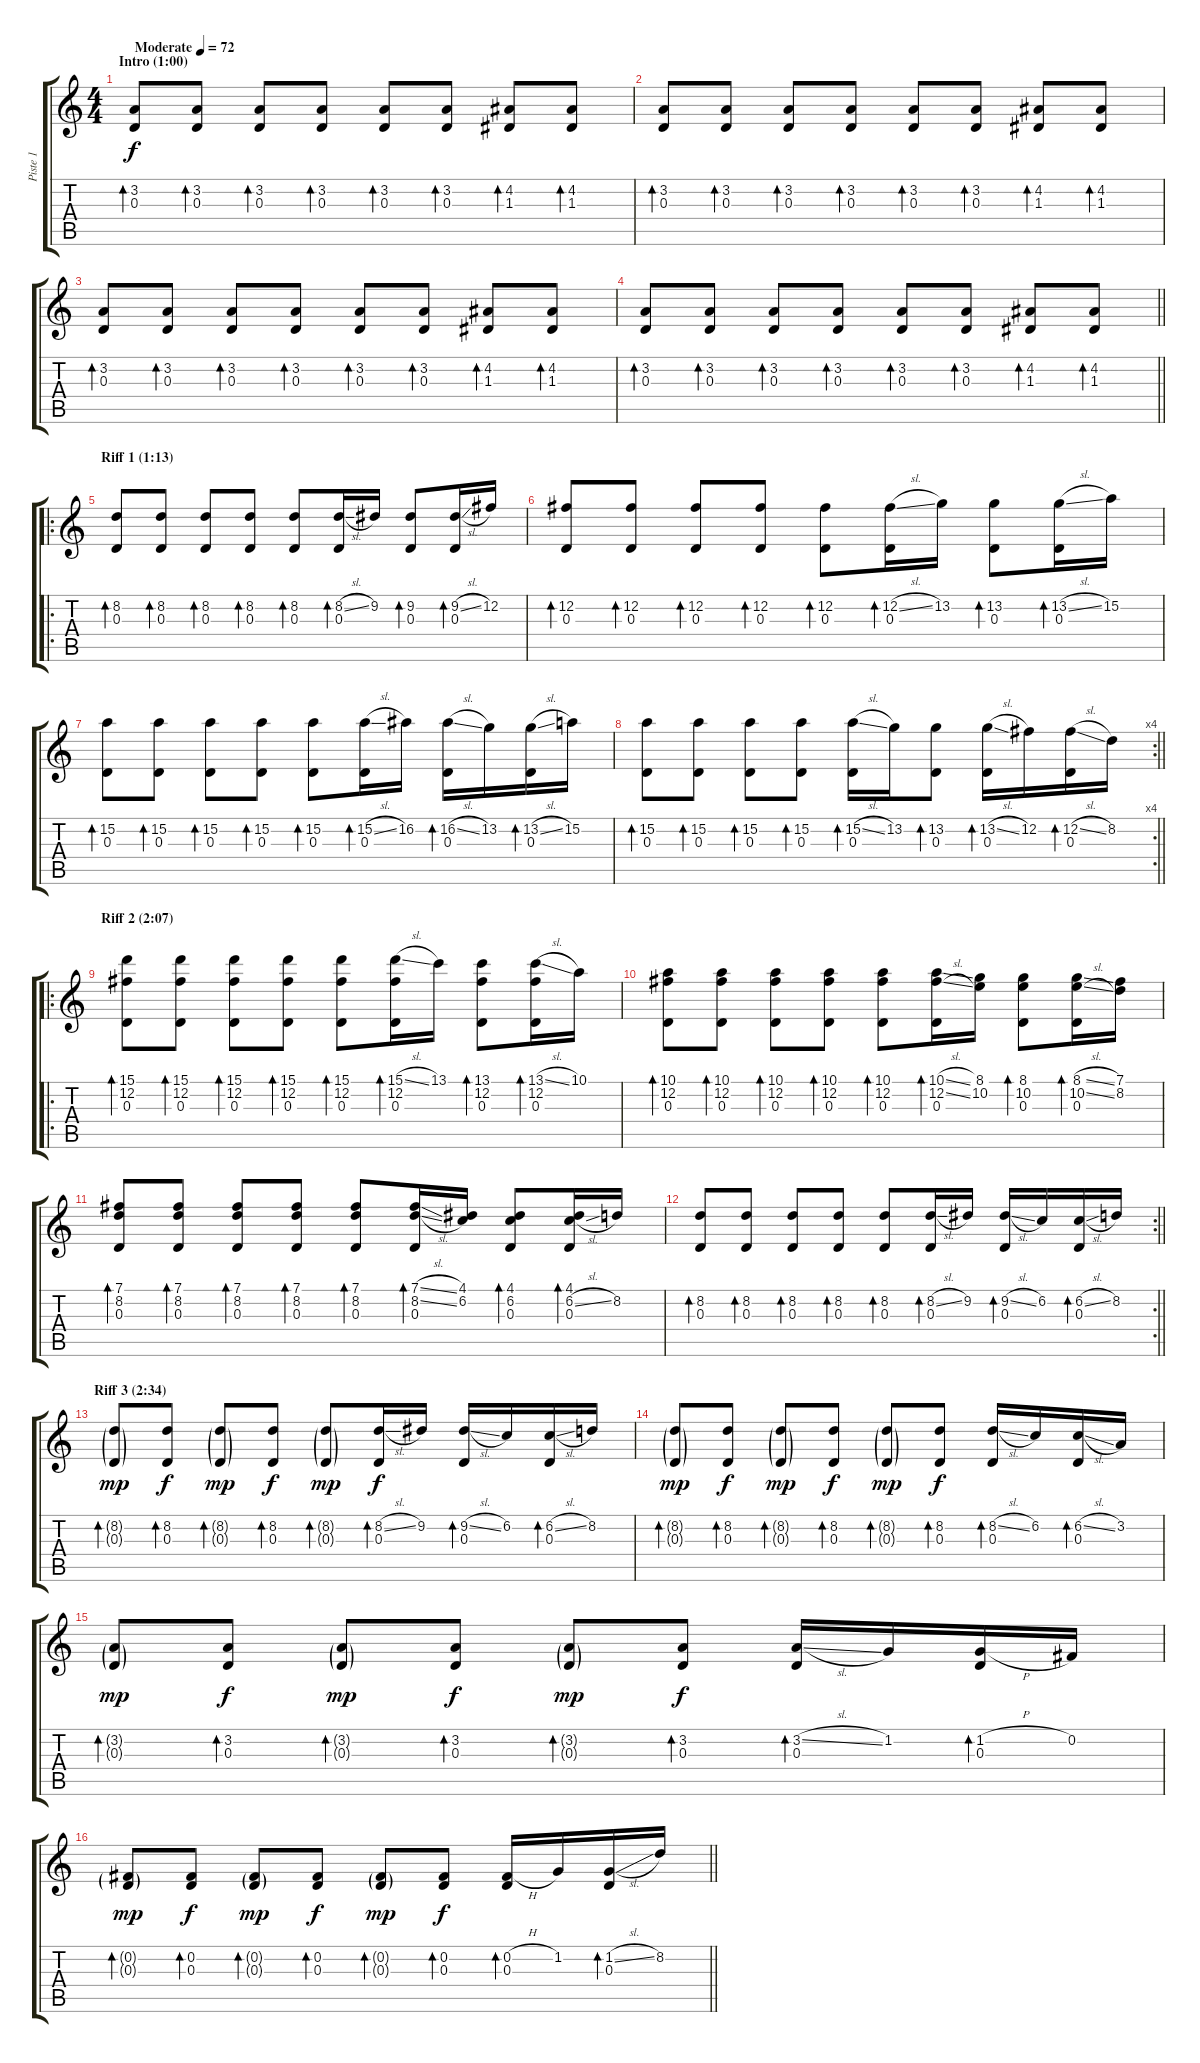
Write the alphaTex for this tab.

\track ("Piste 1" "Piste 1") {instrument acousticguitarsteel}
\staff {score tabs}
\tuning (B3 Gb3 D3 A2 E2 B1) {hide}
\ts (4 4)
\section ("" "Intro (1:00)")
\tempo (72 "Moderate")
\clef g2
\ks c
(3.2 0.3).8{bd 120 dy f volume 6 instrument acousticguitarsteel} (3.2 0.3).8{bd 120} (3.2 0.3).8{bd 120} (3.2 0.3).8{bd 120} (3.2 0.3).8{bd 120} (3.2 0.3).8{bd 120} (4.2 1.3).8{bd 120} (4.2 1.3).8{bd 120} |
(3.2 0.3).8{bd 120} (3.2 0.3).8{bd 120} (3.2 0.3).8{bd 120} (3.2 0.3).8{bd 120} (3.2 0.3).8{bd 120} (3.2 0.3).8{bd 120} (4.2 1.3).8{bd 120} (4.2 1.3).8{bd 120} |
(3.2 0.3).8{bd 120} (3.2 0.3).8{bd 120} (3.2 0.3).8{bd 120} (3.2 0.3).8{bd 120} (3.2 0.3).8{bd 120} (3.2 0.3).8{bd 120} (4.2 1.3).8{bd 120} (4.2 1.3).8{bd 120} |
\barLineRight lightlight
(3.2 0.3).8{bd 120} (3.2 0.3).8{bd 120} (3.2 0.3).8{bd 120} (3.2 0.3).8{bd 120} (3.2 0.3).8{bd 120} (3.2 0.3).8{bd 120} (4.2 1.3).8{bd 120} (4.2 1.3).8{bd 120} |
\ro
\section ("" "Riff 1 (1:13)")
(8.2 0.3).8{bd 60 volume 13} (8.2 0.3).8{bd 60} (8.2 0.3).8{bd 60} (8.2 0.3).8{bd 60} (8.2 0.3).8{bd 60} (8.2{sl} 0.3).16{bd 60} 9.2.16 (9.2 0.3).8{bd 60} (9.2{sl} 0.3).16{bd 60} 12.2.16 |
(12.2 0.3).8{bd 60} (12.2 0.3).8{bd 60} (12.2 0.3).8{bd 60} (12.2 0.3).8{bd 60} (12.2 0.3).8{bd 60} (12.2{sl} 0.3).16{bd 60} 13.2.16 (13.2 0.3).8{bd 60} (13.2{sl} 0.3).16{bd 60} 15.2.16 |
(15.2 0.3).8{bd 60} (15.2 0.3).8{bd 60} (15.2 0.3).8{bd 60} (15.2 0.3).8{bd 60} (15.2 0.3).8{bd 60} (15.2{sl} 0.3).16{bd 60} 16.2.16 (16.2{sl} 0.3).16{bd 60} 13.2.16 (13.2{sl} 0.3).16{bd 60} 15.2.16 |
\rc 4
\barLineRight lightlight
(15.2 0.3).8{bd 60} (15.2 0.3).8{bd 60} (15.2 0.3).8{bd 60} (15.2 0.3).8{bd 60} (15.2{sl} 0.3).16{bd 60} 13.2.16 (13.2 0.3).8{bd 60} (13.2{sl} 0.3).16{bd 60} 12.2.16 (12.2{sl} 0.3).16{bd 60} 8.2.16 |
\ro
\section ("" "Riff 2 (2:07)")
(15.1 12.2 0.3).8{bd 30} (15.1 12.2 0.3).8{bd 30} (15.1 12.2 0.3).8{bd 30} (15.1 12.2 0.3).8{bd 30} (15.1 12.2 0.3).8{bd 30} (15.1{sl} 12.2 0.3).16{bd 30} 13.1.16 (13.1 12.2 0.3).8{bd 30} (13.1{sl} 12.2 0.3).16{bd 30} 10.1.16 |
(10.1 12.2 0.3).8{bd 30} (10.1 12.2 0.3).8{bd 30} (10.1 12.2 0.3).8{bd 30} (10.1 12.2 0.3).8{bd 30} (10.1 12.2 0.3).8{bd 30} (10.1{sl} 12.2{sl} 0.3).16{bd 30} (8.1 10.2).16 (8.1 10.2 0.3).8{bd 60} (8.1{sl} 10.2{sl} 0.3).16{bd 30} (7.1 8.2).16 |
(7.1 8.2 0.3).8{bd 30} (7.1 8.2 0.3).8{bd 30} (7.1 8.2 0.3).8{bd 30} (7.1 8.2 0.3).8{bd 30} (7.1 8.2 0.3).8{bd 30} (7.1{sl} 8.2{sl} 0.3).16{bd 60} (4.1 6.2).16 (4.1 6.2 0.3).8{bd 60} (4.1 6.2{sl} 0.3).16{bd 60} 8.2.16 |
\rc 2
\barLineRight lightlight
(8.2 0.3).8{bd 60} (8.2 0.3).8{bd 60} (8.2 0.3).8{bd 60} (8.2 0.3).8{bd 60} (8.2 0.3).8{bd 60} (8.2{sl} 0.3).16{bd 60} 9.2.16 (9.2{sl} 0.3).16{bd 60} 6.2.16 (6.2{sl} 0.3).16{bd 60} 8.2.16 |
\section ("" "Riff 3 (2:34)")
(8.2{g} 0.3{g}).8{bd 120 dy mp balance 16} (8.2 0.3).8{bd 120 dy f} (8.2{g} 0.3{g}).8{bd 120 dy mp} (8.2 0.3).8{bd 120 dy f} (8.2{g} 0.3{g}).8{bd 120 dy mp} (8.2{sl} 0.3).16{bd 120 dy f} 9.2.16 (9.2{sl} 0.3).16{bd 120} 6.2.16 (6.2{sl} 0.3).16{bd 120} 8.2.16 |
(8.2{g} 0.3{g}).8{bd 120 dy mp} (8.2 0.3).8{bd 120 dy f} (8.2{g} 0.3{g}).8{bd 120 dy mp} (8.2 0.3).8{bd 120 dy f} (8.2{g} 0.3{g}).8{bd 120 dy mp} (8.2 0.3).8{bd 120 dy f} (8.2{sl} 0.3).16{bd 120} 6.2.16 (6.2{sl} 0.3).16{bd 120} 3.2.16 |
(3.2{g} 0.3{g}).8{bd 120 dy mp} (3.2 0.3).8{bd 120 dy f} (3.2{g} 0.3{g}).8{bd 120 dy mp} (3.2 0.3).8{bd 120 dy f} (3.2{g} 0.3{g}).8{bd 120 dy mp} (3.2 0.3).8{bd 120 dy f} (3.2{sl} 0.3).16{bd 120} 1.2.16 (1.2{h} 0.3).16{bd 120} 0.2.16 |
\barLineRight lightlight
(0.2{g} 0.3{g}).8{bd 120 dy mp} (0.2 0.3).8{bd 120 dy f} (0.2{g} 0.3{g}).8{bd 120 dy mp} (0.2 0.3).8{bd 120 dy f} (0.2{g} 0.3{g}).8{bd 120 dy mp} (0.2 0.3).8{bd 120 dy f} (0.2{h} 0.3).16{bd 120} 1.2.16 (1.2{sl} 0.3).16{bd 120} 8.2.16
